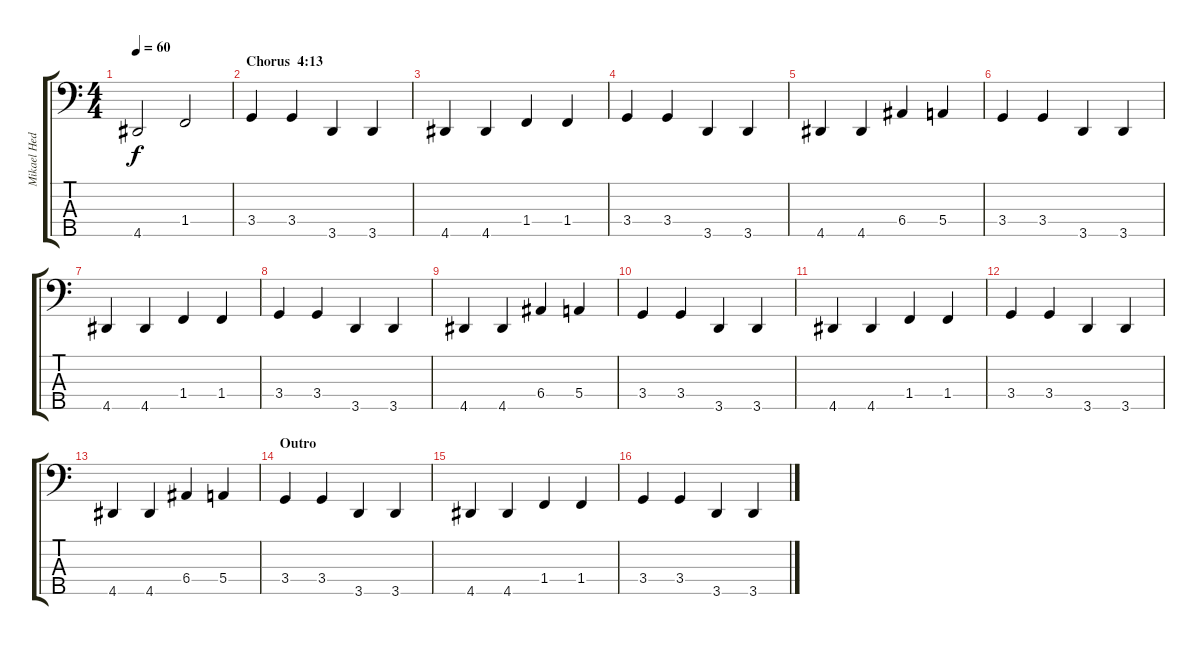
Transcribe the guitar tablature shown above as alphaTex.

\track ("Mikael Hedlund (Bass) tuned to B" "Mikael Hed") {instrument electricbassfinger}
\staff {score tabs}
\tuning (G2 D2 A1 E1 B0) {hide}
\ts (4 4)
\tempo 60
\clef f4
\ks c
4.5.2{dy f} 1.4.2 |
\section ("" "Chorus  4:13")
3.4.4 3.4.4 3.5.4 3.5.4 |
4.5.4 4.5.4 1.4.4 1.4.4 |
3.4.4 3.4.4 3.5.4 3.5.4 |
4.5.4 4.5.4 6.4.4 5.4.4 |
3.4.4 3.4.4 3.5.4 3.5.4 |
4.5.4 4.5.4 1.4.4 1.4.4 |
3.4.4 3.4.4 3.5.4 3.5.4 |
4.5.4 4.5.4 6.4.4 5.4.4 |
3.4.4 3.4.4 3.5.4 3.5.4 |
4.5.4 4.5.4 1.4.4 1.4.4 |
3.4.4 3.4.4 3.5.4 3.5.4 |
4.5.4 4.5.4 6.4.4 5.4.4 |
\section ("" "Outro")
3.4.4 3.4.4 3.5.4 3.5.4 |
4.5.4 4.5.4 1.4.4 1.4.4 |
3.4.4 3.4.4 3.5.4 3.5.4
